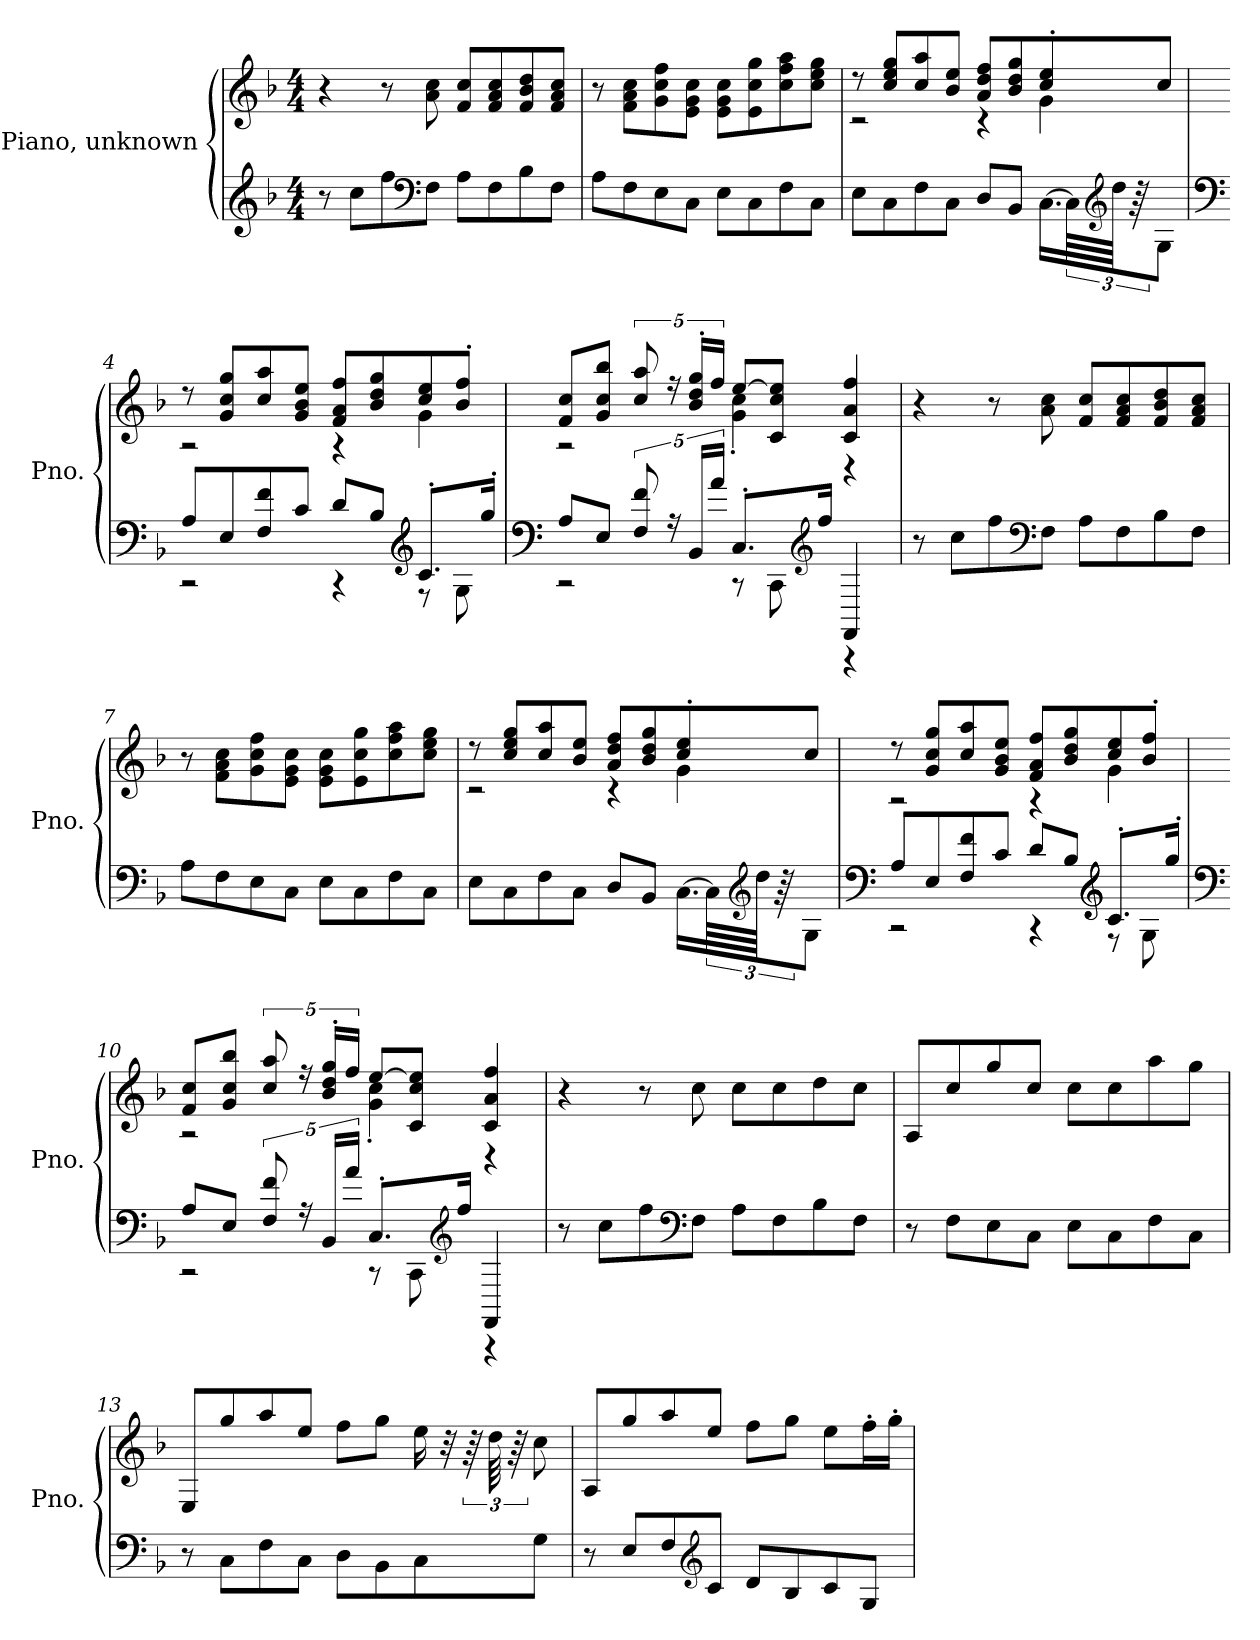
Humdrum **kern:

**kern	**kern
*part1	*part1
*staff2	*staff1
*I"Piano, unknown	*
*I'Pno.	*
*clefG2	*clefG2
*k[b-]	*k[b-]
*M4/4	*M4/4
*MM120	*MM120
=1	=1
8r	4r
8cc\L	.
8ff\	8r
*clefF4	*
8F\J	8a\ 8cc\
8A\L	8f/ 8cc/L
8F\	8f/ 8a/ 8cc/
8B-\	8f/ 8b-/ 8dd/
8F\J	8f/ 8a/ 8cc/J
=2	=2
8A\L	8r
8F\	8f\ 8a\ 8cc\L
8E\	8g\ 8cc\ 8ff\
8C\J	8e\ 8g\ 8cc\J
8E\L	8e\ 8g\ 8cc\L
8C\	8e\ 8cc\ 8gg\
8F\	8cc\ 8ff\ 8aa\
8C\J	8cc\ 8ee\ 8gg\J
=3	=3
*	*^
8E\L	8r	2r
8C\	8cc/ 8ee/ 8gg/L	.
8F\	8cc/ 8aa/	.
8C\J	8b-/ 8ee/J	.
8D/L	8a/ 8dd/ 8ff/L	4r
8BB-/J	8b-/ 8dd/ 8gg/	.
[16.C\LL	8cc/' 8ee/'	4g\
96C\LL]	.	.
*clefG2	*	*
96dd\JJJJ	.	.
96r	.	.
8G/	8cc/J	.
!!LO:LB:g=z	!!
=4	=4	=4
*clefF4	*	*
*^	*	*
8A/L	2r	8r	2r
8E/	.	8g/ 8cc/ 8gg/L	.
8F/ 8f/	.	8cc/ 8aa/	.
8c/J	.	8g/ 8b-/ 8ee/J	.
8d/L	4r	8f/ 8a/ 8ff/L	4r
8B-/J	.	8b-/ 8dd/ 8gg/	.
*clefG2	*	*	*
8.c'/L	8r	8cc/ 8ee/	4g\
.	8G\	8b-/' 8ff/'J	.
16gg'/Jk	.	.	.
=5	=5	=5	=5
*clefF4	*	*	*
8A/L	2r	8f/ 8cc/L	2r
8E/J	.	8g/ 8cc/ 8bb-/J	.
10F/ 10f/	.	10cc/ 10aa/	.
20r	.	20r	.
20BB-/LL	.	20b-/' 20dd/' 20gg/'LL	.
20a/JJ	.	20ff/JJ	.
8.C'/L	8r	[8ee/L	4g\' 4cc\'
.	8CC\	8c/ 8cc/ 8ee/]J	.
*clefG2	*	*	*
16ff/Jk	.	.	.
4FF/	4r	4c/ 4a/ 4ff/	4r
*v	*v	*	*
*	*v	*v
=6	=6
8r	4r
8cc\L	.
8ff\	8r
*clefF4	*
8F\J	8a\ 8cc\
8A\L	8f/ 8cc/L
8F\	8f/ 8a/ 8cc/
8B-\	8f/ 8b-/ 8dd/
8F\J	8f/ 8a/ 8cc/J
!!LO:LB:g=z
=7	=7
8A\L	8r
8F\	8f\ 8a\ 8cc\L
8E\	8g\ 8cc\ 8ff\
8C\J	8e\ 8g\ 8cc\J
8E\L	8e\ 8g\ 8cc\L
8C\	8e\ 8cc\ 8gg\
8F\	8cc\ 8ff\ 8aa\
8C\J	8cc\ 8ee\ 8gg\J
=8	=8
*	*^
8E\L	8r	2r
8C\	8cc/ 8ee/ 8gg/L	.
8F\	8cc/ 8aa/	.
8C\J	8b-/ 8ee/J	.
8D/L	8a/ 8dd/ 8ff/L	4r
8BB-/J	8b-/ 8dd/ 8gg/	.
[16.C\LL	8cc/' 8ee/'	4g\
96C\LL]	.	.
*clefG2	*	*
96dd\JJJJ	.	.
96r	.	.
8G/	8cc/J	.
=9	=9	=9
*clefF4	*	*
*^	*	*
8A/L	2r	8r	2r
8E/	.	8g/ 8cc/ 8gg/L	.
8F/ 8f/	.	8cc/ 8aa/	.
8c/J	.	8g/ 8b-/ 8ee/J	.
8d/L	4r	8f/ 8a/ 8ff/L	4r
8B-/J	.	8b-/ 8dd/ 8gg/	.
*clefG2	*	*	*
8.c'/L	8r	8cc/ 8ee/	4g\
.	8G\	8b-/' 8ff/'J	.
16gg'/Jk	.	.	.
!!LO:LB:g=z	!!
=10	=10	=10	=10
*clefF4	*	*	*
8A/L	2r	8f/ 8cc/L	2r
8E/J	.	8g/ 8cc/ 8bb-/J	.
10F/ 10f/	.	10cc/ 10aa/	.
20r	.	20r	.
20BB-/LL	.	20b-/' 20dd/' 20gg/'LL	.
20a/JJ	.	20ff/JJ	.
8.C'/L	8r	[8ee/L	4g\' 4cc\'
.	8CC\	8c/ 8cc/ 8ee/]J	.
*clefG2	*	*	*
16ff/Jk	.	.	.
4FF/	4r	4c/ 4a/ 4ff/	4r
*v	*v	*	*
*	*v	*v
=11	=11
8r	4r
8cc\L	.
8ff\	8r
*clefF4	*
8F\J	8cc\
8A\L	8cc\L
8F\	8cc\
8B-\	8dd\
8F\J	8cc\J
=12	=12
8r	8A/L
8F\L	8cc/
8E\	8gg/
8C\J	8cc/J
8E\L	8cc\L
8C\	8cc\
8F\	8aa\
8C\J	8gg\J
=13	=13
8r	8E/L
8C\L	8gg/
8F\	8aa/
8C\J	8ee/J
8D\L	8ff\L
8BB-\	8gg\J
8C\	16ee\
.	32r
.	96r
.	96dd\
.	96r
8G\J	8cc\
!!LO:LB:g=z
=14	=14
8r	8A/L
8E/L	8gg/
8F/	8aa/
*clefG2	*
8c/J	8ee/J
8d/L	8ff\L
8B-/	8gg\J
8c/	8ee\L
8G/J	16ff'\L
.	16gg'\JJ
=	=
*-	*-
